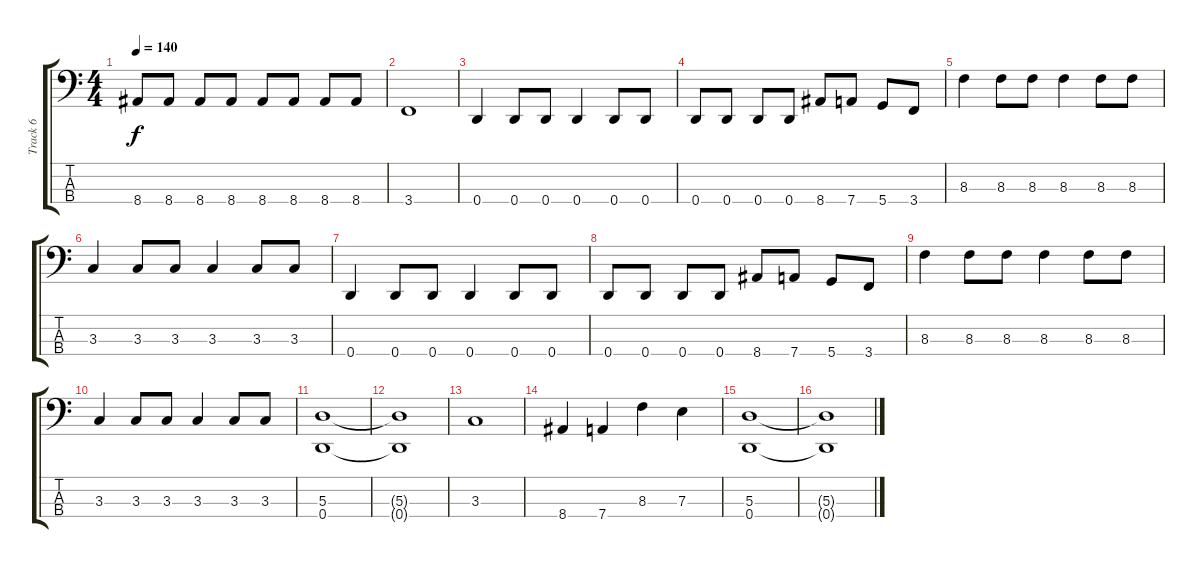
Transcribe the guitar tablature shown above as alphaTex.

\track ("Track 6" "Track 6") {instrument electricbasspick}
\staff {score tabs}
\tuning (G2 D2 A1 D1) {hide}
\ts (4 4)
\tempo 140
\clef f4
\ks c
8.4.8{dy f} 8.4.8 8.4.8 8.4.8 8.4.8 8.4.8 8.4.8 8.4.8 |
3.4.1 |
0.4.4 0.4.8 0.4.8 0.4.4 0.4.8 0.4.8 |
0.4.8 0.4.8 0.4.8 0.4.8 8.4.8 7.4.8 5.4.8 3.4.8 |
8.3.4 8.3.8 8.3.8 8.3.4 8.3.8 8.3.8 |
3.3.4 3.3.8 3.3.8 3.3.4 3.3.8 3.3.8 |
0.4.4 0.4.8 0.4.8 0.4.4 0.4.8 0.4.8 |
0.4.8 0.4.8 0.4.8 0.4.8 8.4.8 7.4.8 5.4.8 3.4.8 |
8.3.4 8.3.8 8.3.8 8.3.4 8.3.8 8.3.8 |
3.3.4 3.3.8 3.3.8 3.3.4 3.3.8 3.3.8 |
(5.3 0.4).1 |
(5.3{t} 0.4{t}).1 |
3.3.1 |
8.4.4 7.4.4 8.3.4 7.3.4 |
(5.3 0.4).1 |
(5.3{t} 0.4{t}).1
